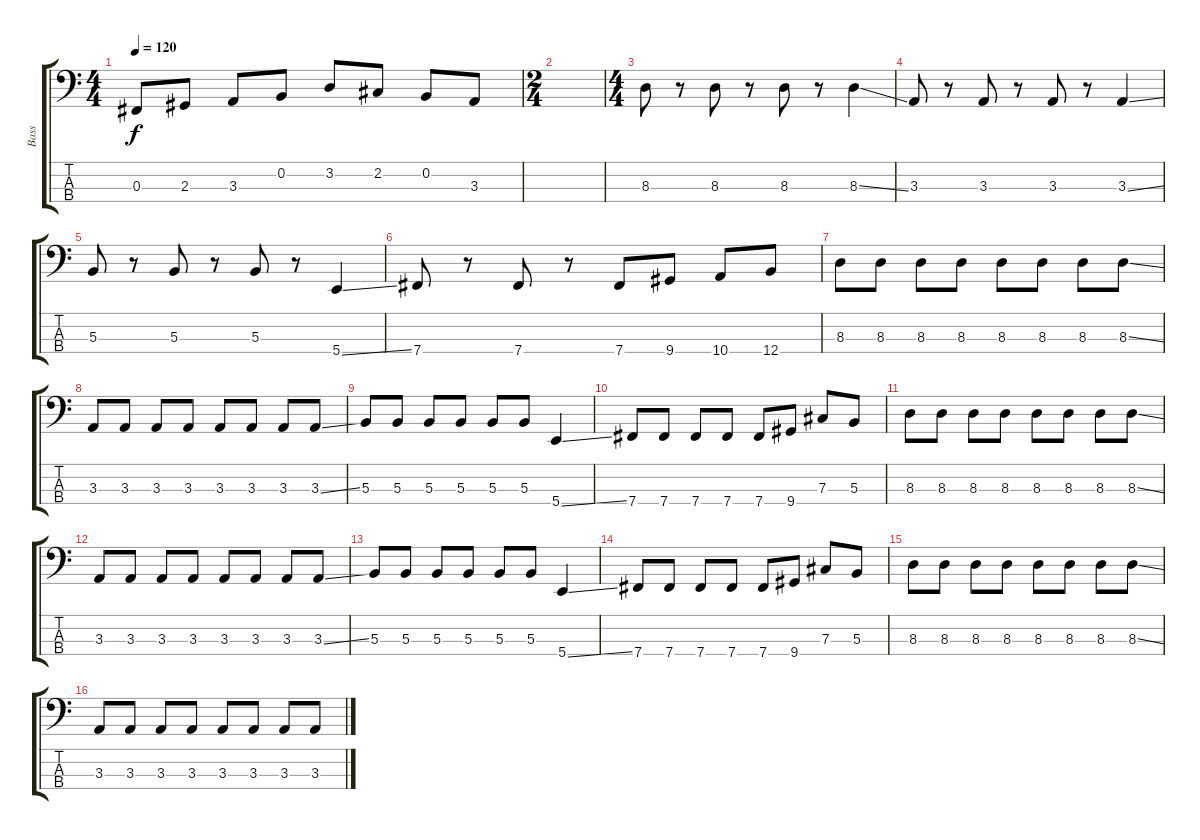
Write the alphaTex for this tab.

\track ("Bass" "Bass") {instrument slapbass2}
\staff {score tabs}
\tuning (E2 B1 Gb1 B0) {hide}
\ts (4 4)
\tempo 120
\clef f4
\ks c
0.3.8{dy f} 2.3.8 3.3.8 0.2.8 3.2.8 2.2.8 0.2.8 3.3.8 |
\ts (2 4)
|
\ts (4 4)
8.3.8 r.8 8.3.8 r.8 8.3.8 r.8 8.3{ss}.4 |
3.3.8 r.8 3.3.8 r.8 3.3.8 r.8 3.3{ss}.4 |
5.3.8 r.8 5.3.8 r.8 5.3.8 r.8 5.4{ss}.4 |
7.4.8 r.8 7.4.8 r.8 7.4.8 9.4.8 10.4.8 12.4.8 |
8.3.8 8.3.8 8.3.8 8.3.8 8.3.8 8.3.8 8.3.8 8.3{ss}.8 |
3.3.8 3.3.8 3.3.8 3.3.8 3.3.8 3.3.8 3.3.8 3.3{ss}.8 |
5.3.8 5.3.8 5.3.8 5.3.8 5.3.8 5.3.8 5.4{ss}.4 |
7.4.8 7.4.8 7.4.8 7.4.8 7.4.8 9.4.8 7.3.8 5.3.8 |
8.3.8 8.3.8 8.3.8 8.3.8 8.3.8 8.3.8 8.3.8 8.3{ss}.8 |
3.3.8 3.3.8 3.3.8 3.3.8 3.3.8 3.3.8 3.3.8 3.3{ss}.8 |
5.3.8 5.3.8 5.3.8 5.3.8 5.3.8 5.3.8 5.4{ss}.4 |
7.4.8 7.4.8 7.4.8 7.4.8 7.4.8 9.4.8 7.3.8 5.3.8 |
8.3.8 8.3.8 8.3.8 8.3.8 8.3.8 8.3.8 8.3.8 8.3{ss}.8 |
3.3.8 3.3.8 3.3.8 3.3.8 3.3.8 3.3.8 3.3.8 3.3{ss}.8
